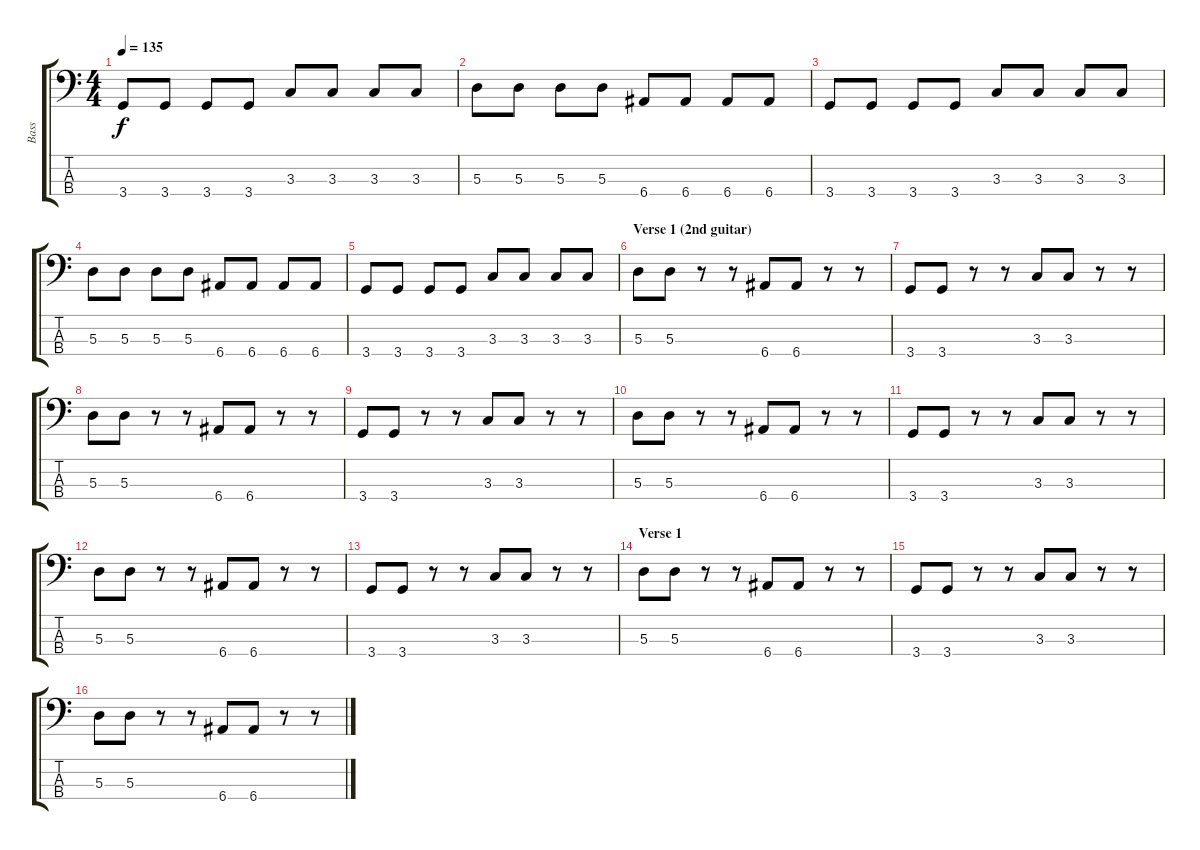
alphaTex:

\track ("Bass" "Bass") {instrument electricbasspick}
\staff {score tabs}
\tuning (G2 D2 A1 E1) {hide}
\ts (4 4)
\tempo 135
\clef f4
\ks c
3.4.8{dy f} 3.4.8 3.4.8 3.4.8 3.3.8 3.3.8 3.3.8 3.3.8 |
5.3.8 5.3.8 5.3.8 5.3.8 6.4.8 6.4.8 6.4.8 6.4.8 |
3.4.8 3.4.8 3.4.8 3.4.8 3.3.8 3.3.8 3.3.8 3.3.8 |
5.3.8 5.3.8 5.3.8 5.3.8 6.4.8 6.4.8 6.4.8 6.4.8 |
3.4.8 3.4.8 3.4.8 3.4.8 3.3.8 3.3.8 3.3.8 3.3.8 |
\section ("" "Verse 1 (2nd guitar)")
5.3.8 5.3.8 r.8 r.8 6.4.8 6.4.8 r.8 r.8 |
3.4.8 3.4.8 r.8 r.8 3.3.8 3.3.8 r.8 r.8 |
5.3.8 5.3.8 r.8 r.8 6.4.8 6.4.8 r.8 r.8 |
3.4.8 3.4.8 r.8 r.8 3.3.8 3.3.8 r.8 r.8 |
5.3.8 5.3.8 r.8 r.8 6.4.8 6.4.8 r.8 r.8 |
3.4.8 3.4.8 r.8 r.8 3.3.8 3.3.8 r.8 r.8 |
5.3.8 5.3.8 r.8 r.8 6.4.8 6.4.8 r.8 r.8 |
3.4.8 3.4.8 r.8 r.8 3.3.8 3.3.8 r.8 r.8 |
\section ("" "Verse 1")
5.3.8 5.3.8 r.8 r.8 6.4.8 6.4.8 r.8 r.8 |
3.4.8 3.4.8 r.8 r.8 3.3.8 3.3.8 r.8 r.8 |
5.3.8 5.3.8 r.8 r.8 6.4.8 6.4.8 r.8 r.8
